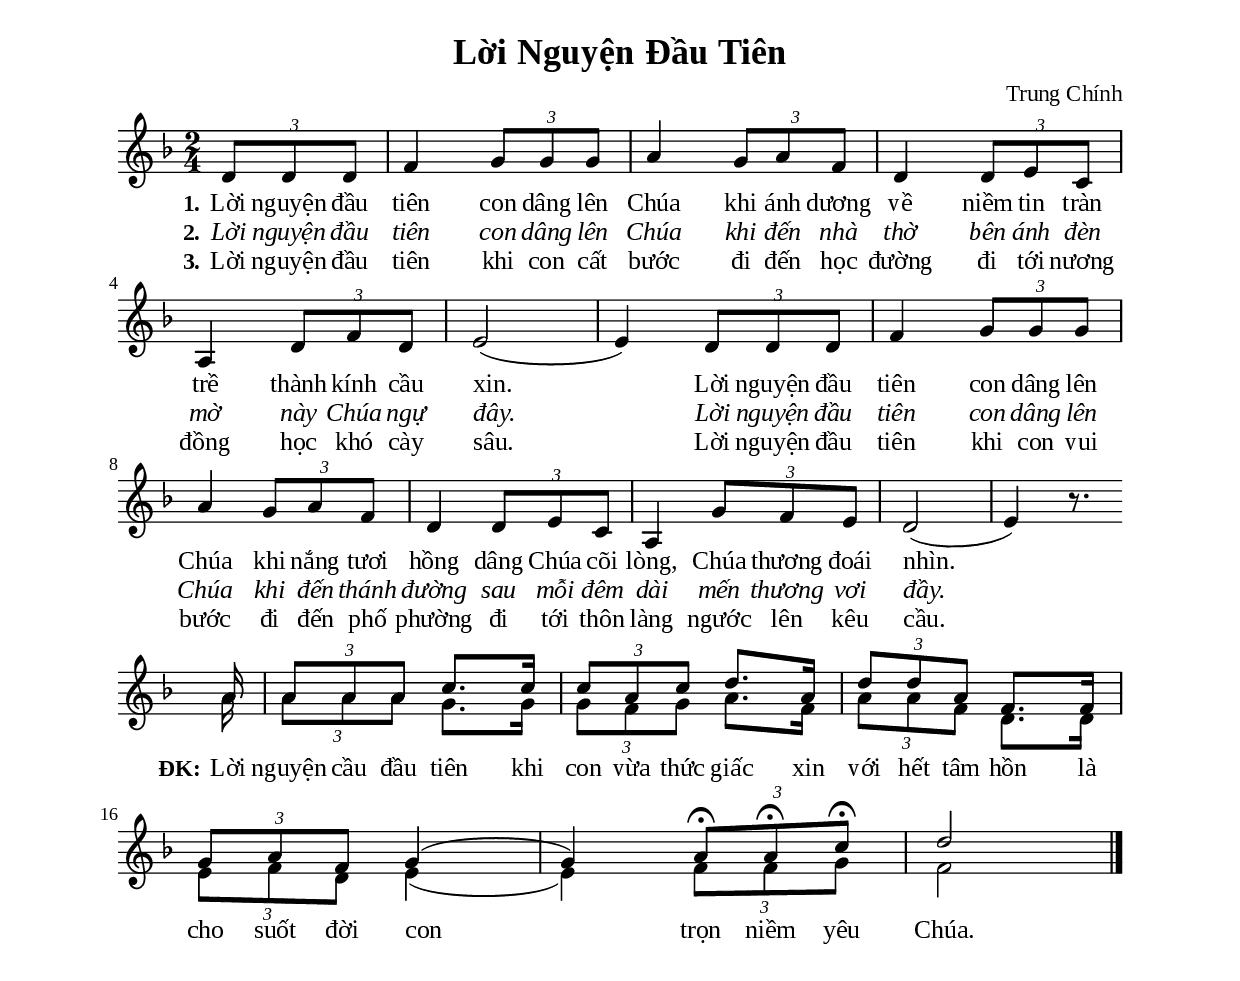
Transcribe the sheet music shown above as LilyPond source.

% Cài đặt chung
\version "2.20.0"
\include "english.ly"

\header {
  title = "Lời Nguyện Đầu Tiên"
  composer = "Trung Chính"
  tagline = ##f
}

global = {
  \key d \minor
  \time 2/4
}

\paper {
  #(set-paper-size "a4")
  top-margin = 15\mm
  bottom-margin = 15\mm
  left-margin = 20\mm
  right-margin = 20\mm
  indent = #0
  #(define fonts
	 (make-pango-font-tree "Liberation Serif"
	 		       "Liberation Serif"
			       "Liberation Serif"
			       (/ 20 20)))
}

printItalic = { \override LyricText.font-shape = #'italic }

% Nhạc phiên khúc
verseMusic = \relative c'' {
  \partial 4 \tuplet 3/2 { d,8 d d } |
  f4 \tuplet 3/2 { g8 g g } |
  a4 \tuplet 3/2 { g8 a f } |
  d4 \tuplet 3/2 { d8 e c } |
  a4 \tuplet 3/2 { d8 f d } |
  e2 ( |
  e4) \tuplet 3/2 { d8 d d } |
  f4 \tuplet 3/2 { g8 g g } |
  a4 \tuplet 3/2 { g8 a f } |
  d4 \tuplet 3/2 { d8 e c } |
  a4 \tuplet 3/2 { g'8 f e } |
  d2 ( |
  e4) r8.
}

% Nhạc điệp khúc
sopChorus = \relative c'' {
  \set Score.currentBarNumber = #13
  \partial 16 a16 |
  \tuplet 3/2 { a8 a a } c8. c16 |
  \tuplet 3/2 { c8 a c } d8. a16 |
  \tuplet 3/2 { d8 d a } f8. f16 |
  \tuplet 3/2 { g8 a f } g4 ( |
  g) \tuplet 3/2 { a8 \fermata a \fermata c \fermata } |
  d2 \bar "|."
}

bassChorus = \relative c'' {
  \partial 16 a16 |
  \tuplet 3/2 { a8 a a } g8. g16 |
  \tuplet 3/2 { g8 f g } a8. f16 |
  \tuplet 3/2 { a8 a f } d8. d16 |
  \tuplet 3/2 { e8 f d } e4 ( |
  e) \tuplet 3/2 { f8 f g } |
  f2
}

% Lời phiên khúc
verseOne = \lyricmode {
  \set stanza = #"1."
  Lời nguyện đầu tiên con dâng lên Chúa khi ánh dương về
  niềm tin tràn trề thành kính cầu xin.
  Lời nguyện đầu tiên con dâng lên Chúa khi nắng tươi hồng
  dâng Chúa cõi lòng, Chúa thương đoái nhìn.
}

verseTwo = \lyricmode {
  \set stanza = #"2."
  Lời nguyện đầu tiên con dâng lên Chúa
  khi đến nhà thờ bên ánh đèn mờ này Chúa ngự đây.
  Lời nguyện đầu tiên con dâng lên Chúa
  khi đến thánh đường sau mỗi đêm dài mến thương vơi đầy.
}

verseThree = \lyricmode {
  \set stanza = #"3."
  Lời nguyện đầu tiên khi con cất bước đi đến học đường
  đi tới nương đồng học khó cày sâu.
  Lời nguyện đầu tiên khi con vui bước
  đi đến phố phường đi tới thôn làng ngước lên kêu cầu.
}

% Lời điệp khúc
choruslyric = \lyricmode {
  \set stanza = #"ĐK:"
  Lời nguyện cầu đầu tiên khi con vừa thức giấc
  xin với hết tâm hồn là cho suốt đời con trọn niềm yêu Chúa.
}

%%%%%%%%%%%%%%%%%%%%%%%%%%%%%
% 6. Bố trí
%%%%%%%%%%%%%%%%%%%%%%%%%%%%%
\score {
  \new ChoirStaff <<
    \new Staff = verses <<
      \new Voice = "verse" {
        \global \stemNeutral \verseMusic
      }
    >>
    \new Lyrics \lyricsto verse \verseOne
    \new Lyrics \with \printItalic \lyricsto verse \verseTwo
    \new Lyrics \lyricsto verse \verseThree
  >>
}

\score {
  \new ChoirStaff <<
    \new Staff = chorus <<
      \override Staff.TimeSignature.transparent = ##t
      \new Voice = "sopranos" {
        \voiceOne \global \stemUp \sopChorus
      }
      \new Voice = "basses" {
        \voiceTwo \global \stemDown \bassChorus
      }
    >>
    \new Lyrics = basses
    \context Lyrics = basses \lyricsto sopranos \choruslyric
  >>
}

